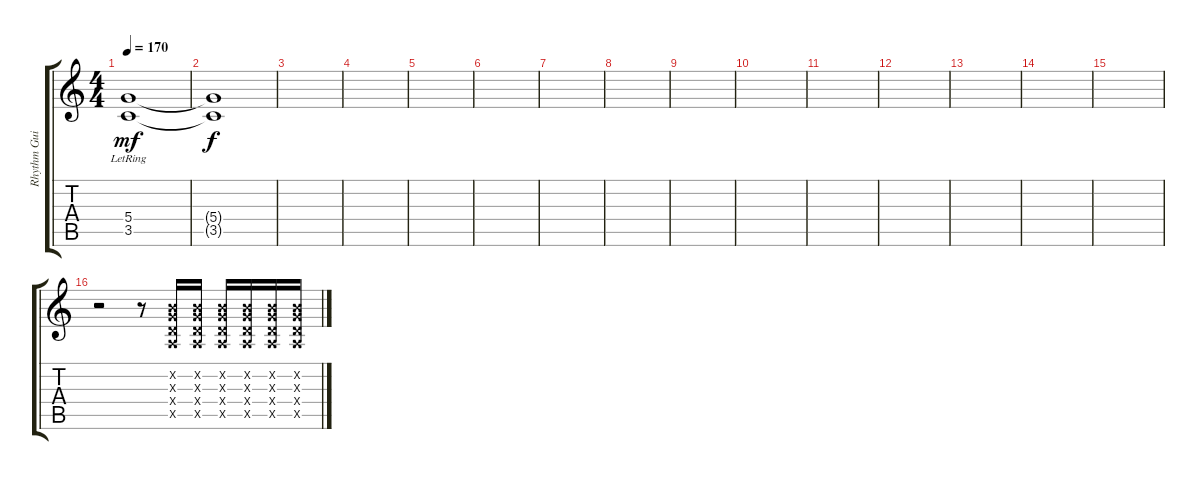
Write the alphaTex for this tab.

\track ("Rhythm Guitar" "Rhythm Gui") {instrument distortionguitar}
\staff {score tabs}
\tuning (E4 B3 G3 D3 A2 E2) {hide}
\ts (4 4)
\tempo 170
\clef g2
\ks c
(5.4{lr} 3.5{lr}).1{dy mf volume 0} |
(5.4{t} 3.5{t}).1{dy f} |
|
|
|
|
|
|
|
|
|
|
|
|
|
r.2 r.8 (0.2{x} 0.3{x} 0.4{x} 0.5{x}).16 (0.2{x} 0.3{x} 0.4{x} 0.5{x}).16 (0.2{x} 0.3{x} 0.4{x} 0.5{x}).16 (0.2{x} 0.3{x} 0.4{x} 0.5{x}).16 (0.2{x} 0.3{x} 0.4{x} 0.5{x}).16 (0.2{x} 0.3{x} 0.4{x} 0.5{x}).16
